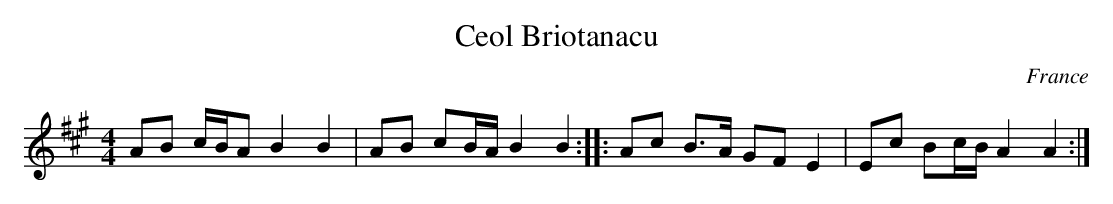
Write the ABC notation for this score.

X:1
T:Ceol Briotanacu
O:France
M:4/4
K:A
AB c/B/A B2B2|AB cB/A/ B2B2::\
Ac B>A GF E2|Ec Bc/B/ A2A2:|
